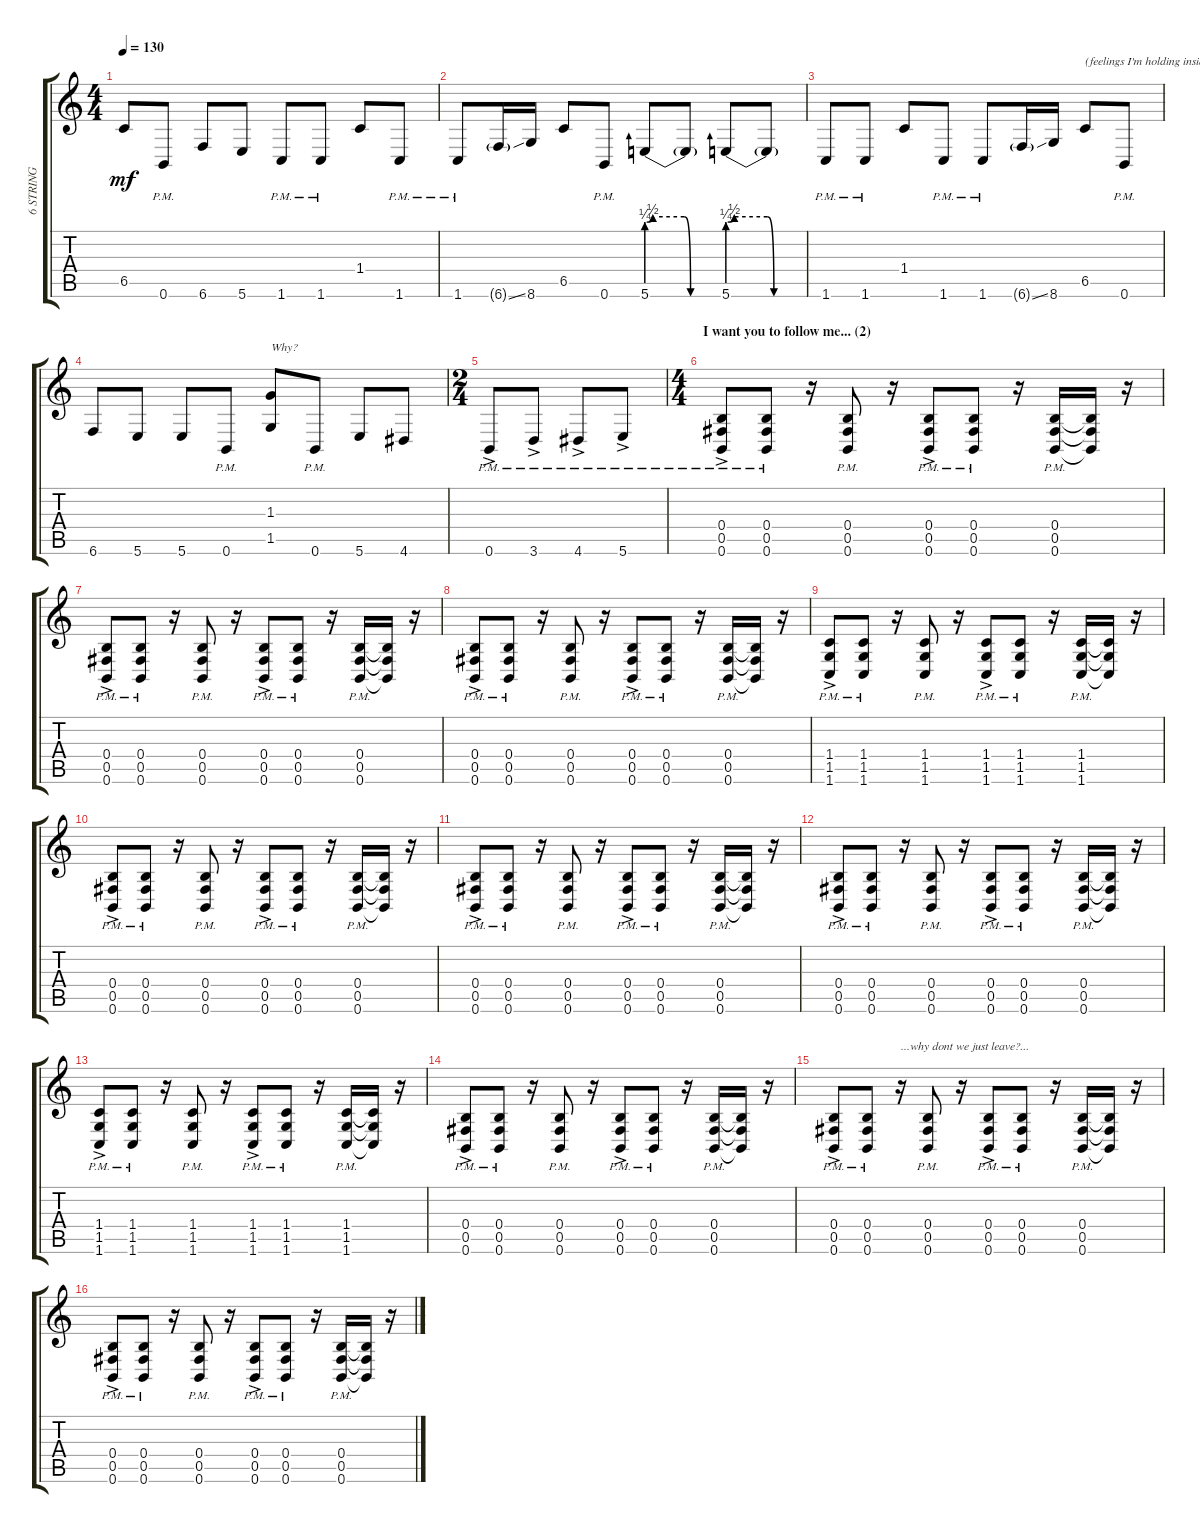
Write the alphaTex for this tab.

\track ("6 STRING" "6 STRING") {instrument distortionguitar}
\staff {score tabs}
\tuning (Eb4 B3 Gb3 B2 Gb2 B1) {hide}
\ts (4 4)
\tempo 130
\clef g2
\ks c
6.5.8{dy mf} 0.6{pm}.8 6.6.8 5.6.8 1.6{pm}.8 1.6{pm}.8 1.4.8 1.6{pm}.8 |
1.6{pm}.8 6.6{ss g}.16 8.6.16 6.5.8 0.6{pm}.8 5.6{be (custom 0 1 5 2 30 2 35 0 60 0)}.8 5.6{t}.8 5.6{be (custom 0 1 5 2 30 2 35 0 60 0)}.8 5.6{t}.8 |
1.6{pm}.8 1.6{pm}.8 1.4.8 1.6{pm}.8 1.6{pm}.8 6.6{ss g}.16 8.6.16 6.5.8{txt "(feelings I'm holding inside?)"} 0.6{pm}.8 |
6.6.8 5.6.8 5.6.8 0.6{pm}.8 (1.3 1.5).8{txt "Why?"} 0.6{pm}.8 5.6.8 4.6.8 |
\ts (2 4)
0.6{ac pm}.8 3.6{ac pm}.8 4.6{ac pm}.8 5.6{ac pm}.8 |
\ts (4 4)
\section ("" "I want you to follow me... (2)")
(0.4{pm} 0.5 0.6{ac}).8 (0.4{pm} 0.5 0.6).8 r.16 (0.4{pm} 0.5 0.6).8 r.16 (0.4{pm} 0.5 0.6{ac}).8 (0.4{pm} 0.5 0.6).8 r.16 (0.4{pm} 0.5 0.6).16 (0.4{t} 0.5{t} 0.6{t}).16 r.16 |
(0.4{pm} 0.5 0.6{ac}).8 (0.4{pm} 0.5 0.6).8 r.16 (0.4{pm} 0.5 0.6).8 r.16 (0.4{pm} 0.5 0.6{ac}).8 (0.4{pm} 0.5 0.6).8 r.16 (0.4{pm} 0.5 0.6).16 (0.4{t} 0.5{t} 0.6{t}).16 r.16 |
(0.4{pm} 0.5 0.6{ac}).8 (0.4{pm} 0.5 0.6).8 r.16 (0.4{pm} 0.5 0.6).8 r.16 (0.4{pm} 0.5 0.6{ac}).8 (0.4{pm} 0.5 0.6).8 r.16 (0.4{pm} 0.5 0.6).16 (0.4{t} 0.5{t} 0.6{t}).16 r.16 |
(1.4{pm} 1.5 1.6{ac}).8 (1.4{pm} 1.5 1.6).8 r.16 (1.4{pm} 1.5 1.6).8 r.16 (1.4{pm} 1.5 1.6{ac}).8 (1.4{pm} 1.5 1.6).8 r.16 (1.4{pm} 1.5 1.6).16 (1.4{t} 1.5{t} 1.6{t}).16 r.16 |
(0.4{pm} 0.5 0.6{ac}).8 (0.4{pm} 0.5 0.6).8 r.16 (0.4{pm} 0.5 0.6).8 r.16 (0.4{pm} 0.5 0.6{ac}).8 (0.4{pm} 0.5 0.6).8 r.16 (0.4{pm} 0.5 0.6).16 (0.4{t} 0.5{t} 0.6{t}).16 r.16 |
(0.4{pm} 0.5 0.6{ac}).8 (0.4{pm} 0.5 0.6).8 r.16 (0.4{pm} 0.5 0.6).8 r.16 (0.4{pm} 0.5 0.6{ac}).8 (0.4{pm} 0.5 0.6).8 r.16 (0.4{pm} 0.5 0.6).16 (0.4{t} 0.5{t} 0.6{t}).16 r.16 |
(0.4{pm} 0.5 0.6{ac}).8 (0.4{pm} 0.5 0.6).8 r.16 (0.4{pm} 0.5 0.6).8 r.16 (0.4{pm} 0.5 0.6{ac}).8 (0.4{pm} 0.5 0.6).8 r.16 (0.4{pm} 0.5 0.6).16 (0.4{t} 0.5{t} 0.6{t}).16 r.16 |
(1.4{pm} 1.5 1.6{ac}).8 (1.4{pm} 1.5 1.6).8 r.16 (1.4{pm} 1.5 1.6).8 r.16 (1.4{pm} 1.5 1.6{ac}).8 (1.4{pm} 1.5 1.6).8 r.16 (1.4{pm} 1.5 1.6).16 (1.4{t} 1.5{t} 1.6{t}).16 r.16 |
(0.4{pm} 0.5 0.6{ac}).8 (0.4{pm} 0.5 0.6).8 r.16 (0.4{pm} 0.5 0.6).8 r.16 (0.4{pm} 0.5 0.6{ac}).8 (0.4{pm} 0.5 0.6).8 r.16 (0.4{pm} 0.5 0.6).16 (0.4{t} 0.5{t} 0.6{t}).16 r.16 |
(0.4{pm} 0.5 0.6{ac}).8 (0.4{pm} 0.5 0.6).8 r.16{txt "...why dont we just leave?..."} (0.4{pm} 0.5 0.6).8 r.16 (0.4{pm} 0.5 0.6{ac}).8 (0.4{pm} 0.5 0.6).8 r.16 (0.4{pm} 0.5 0.6).16 (0.4{t} 0.5{t} 0.6{t}).16 r.16 |
(0.4{pm} 0.5 0.6{ac}).8 (0.4{pm} 0.5 0.6).8 r.16 (0.4{pm} 0.5 0.6).8 r.16 (0.4{pm} 0.5 0.6{ac}).8 (0.4{pm} 0.5 0.6).8 r.16 (0.4{pm} 0.5 0.6).16 (0.4{t} 0.5{t} 0.6{t}).16 r.16
